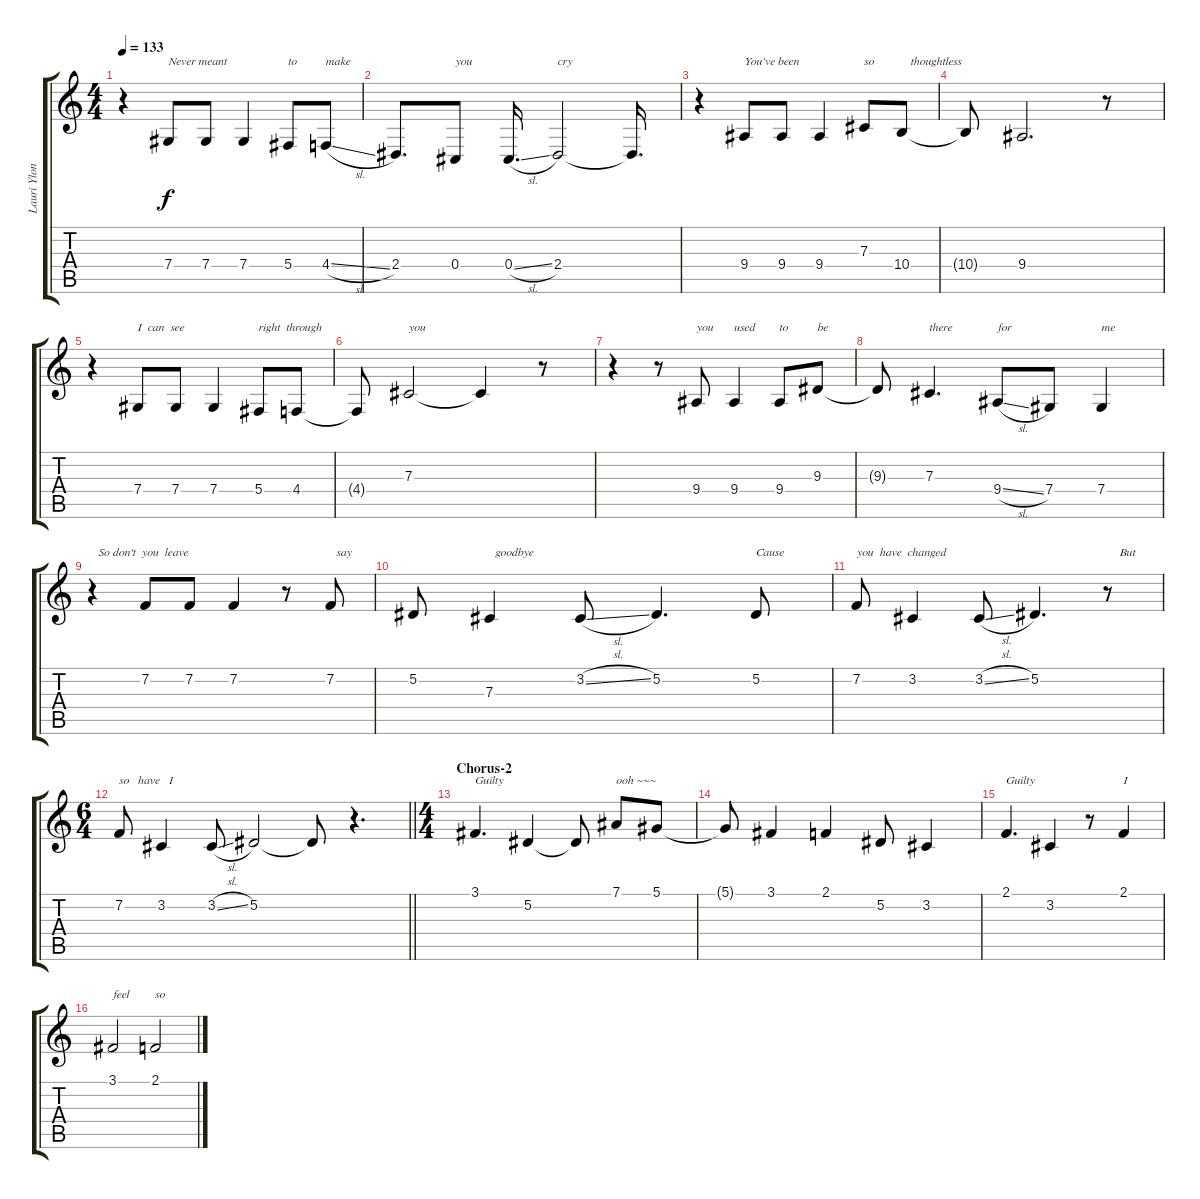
\track ("Lauri Ylonen - Vocals" "Lauri Ylon") {instrument lead6voice}
\staff {score tabs}
\tuning (Eb4 Bb3 Gb3 Db3 Ab2 Eb2) {hide}
\ts (4 4)
\tempo 133
\clef g2
\ks c
r.4{dy f} 7.4.8{txt "Never meant "} 7.4.8 7.4.4 5.4.8{txt "to"} 4.4{sl}.8{txt "make"} |
2.4.8{d} 0.4.8{txt "you"} 0.4{sl}.16{d} 2.4.2{txt "cry"} 2.4{t}.16{d} |
r.4 9.4.8{txt "You've been"} 9.4.8 9.4.4 7.3.8{txt "so"} 10.4.8{txt "   thoughtless"} |
10.4{t}.8 9.4.2{d} r.8 |
r.4 7.4.8{txt "I  can  see"} 7.4.8 7.4.4 5.4.8{txt "right  through"} 4.4.8 |
4.4{t}.8 7.3.2{txt "you"} 7.3{t}.4 r.8 |
r.4 r.8 9.4.8{txt "you"} 9.4.4{txt "used"} 9.4.8{txt "to"} 9.3.8{txt "be"} |
9.3{t}.8 7.3.4{d txt "there"} 9.4{sl}.8{txt "for"} 7.4.8 7.4.4{txt "me"} |
r.4{txt "  So don't  you  leave"} 7.2.8 7.2.8 7.2.4 r.8 7.2.8{txt "  say"} |
5.2.8 7.3.4{txt "  goodbye"} 3.2{sl}.8 5.2.4{d} 5.2.8{txt "Cause"} |
7.2.8{txt "you  have  changed"} 3.2.4 3.2{sl}.8 5.2.4{d} r.8{txt "    But"} |
\ts (6 4)
\barLineRight lightlight
7.2.8{txt "so   have   I"} 3.2.4 3.2{sl}.8 5.2.2 5.2{t}.8 r.4{d} |
\ts (4 4)
\section ("" "Chorus-2")
3.1.4{d txt "Guilty"} 5.2.4 5.2{t}.8 7.1.8{txt "ooh ~~~"} 5.1.8 |
5.1{t}.8 3.1.4 2.1.4 5.2.8 3.2.4 |
2.1.4{d txt "Guilty"} 3.2.4 r.8 2.1.4{txt "I"} |
3.1.2{txt "feel"} 2.1.2{txt "so"}
